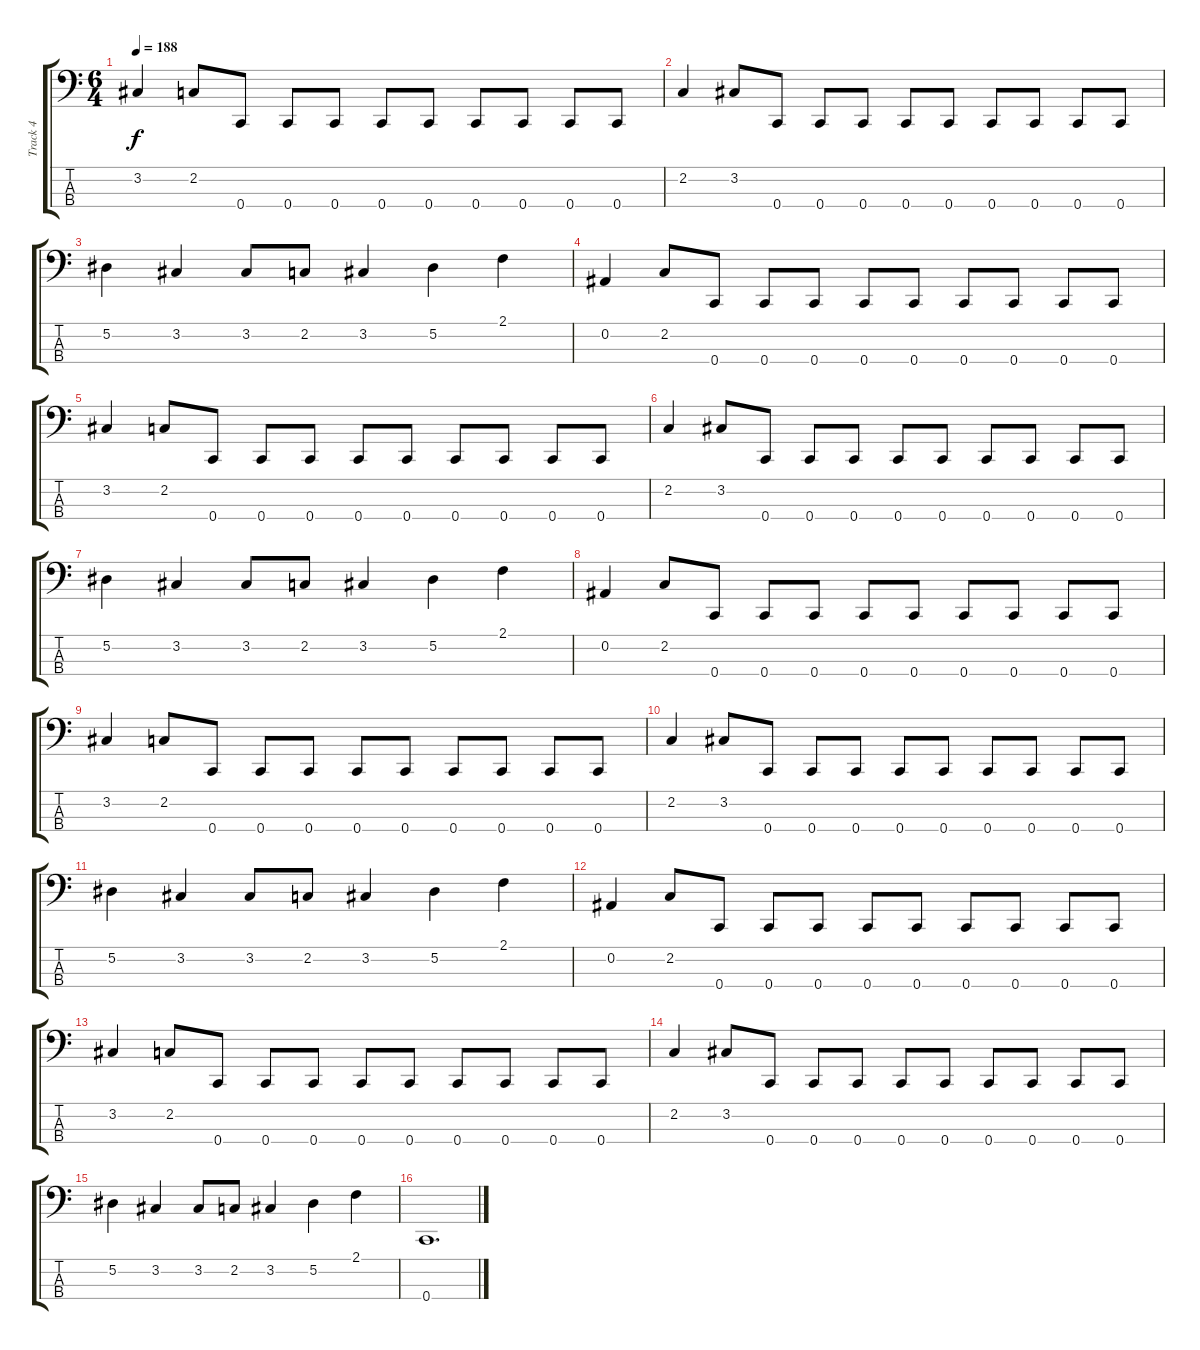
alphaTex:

\track ("Track 4" "Track 4") {instrument electricbassfinger}
\staff {score tabs}
\tuning (Eb2 Bb1 F1 C1) {hide}
\ts (6 4)
\tempo 188
\clef f4
\ks c
3.2.4{dy f} 2.2.8 0.4.8 0.4.8 0.4.8 0.4.8 0.4.8 0.4.8 0.4.8 0.4.8 0.4.8 |
2.2.4 3.2.8 0.4.8 0.4.8 0.4.8 0.4.8 0.4.8 0.4.8 0.4.8 0.4.8 0.4.8 |
5.2.4 3.2.4 3.2.8 2.2.8 3.2.4 5.2.4 2.1.4 |
0.2.4 2.2.8 0.4.8 0.4.8 0.4.8 0.4.8 0.4.8 0.4.8 0.4.8 0.4.8 0.4.8 |
3.2.4 2.2.8 0.4.8 0.4.8 0.4.8 0.4.8 0.4.8 0.4.8 0.4.8 0.4.8 0.4.8 |
2.2.4 3.2.8 0.4.8 0.4.8 0.4.8 0.4.8 0.4.8 0.4.8 0.4.8 0.4.8 0.4.8 |
5.2.4 3.2.4 3.2.8 2.2.8 3.2.4 5.2.4 2.1.4 |
0.2.4 2.2.8 0.4.8 0.4.8 0.4.8 0.4.8 0.4.8 0.4.8 0.4.8 0.4.8 0.4.8 |
3.2.4 2.2.8 0.4.8 0.4.8 0.4.8 0.4.8 0.4.8 0.4.8 0.4.8 0.4.8 0.4.8 |
2.2.4 3.2.8 0.4.8 0.4.8 0.4.8 0.4.8 0.4.8 0.4.8 0.4.8 0.4.8 0.4.8 |
5.2.4 3.2.4 3.2.8 2.2.8 3.2.4 5.2.4 2.1.4 |
0.2.4 2.2.8 0.4.8 0.4.8 0.4.8 0.4.8 0.4.8 0.4.8 0.4.8 0.4.8 0.4.8 |
3.2.4 2.2.8 0.4.8 0.4.8 0.4.8 0.4.8 0.4.8 0.4.8 0.4.8 0.4.8 0.4.8 |
2.2.4 3.2.8 0.4.8 0.4.8 0.4.8 0.4.8 0.4.8 0.4.8 0.4.8 0.4.8 0.4.8 |
5.2.4 3.2.4 3.2.8 2.2.8 3.2.4 5.2.4 2.1.4 |
0.4.1{d}
